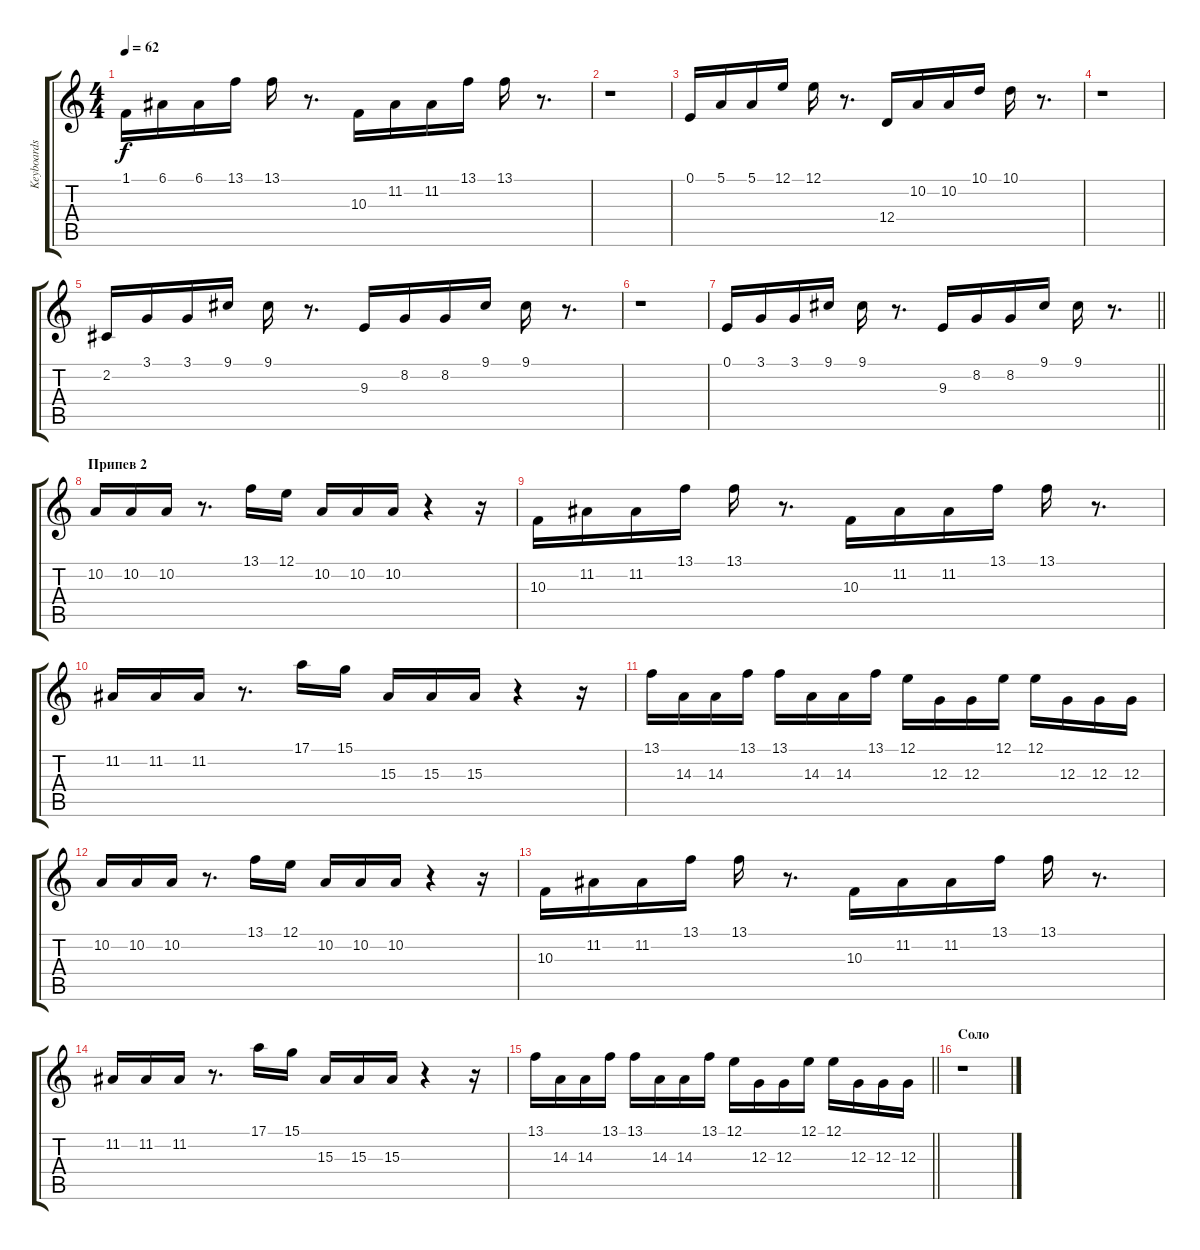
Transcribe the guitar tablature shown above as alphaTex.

\track ("Keyboards # 1" "Keyboards ") {instrument stringensemble1}
\staff {score tabs}
\tuning (E4 B3 G3 D3 A2 E2) {hide}
\ts (4 4)
\tempo 62
\clef g2
\ks c
1.1.16{dy f} 6.1.16 6.1.16 13.1.16 13.1.16 r.8{d} 10.3.16 11.2.16 11.2.16 13.1.16 13.1.16 r.8{d} |
r.1 |
0.1.16 5.1.16 5.1.16 12.1.16 12.1.16 r.8{d} 12.4.16 10.2.16 10.2.16 10.1.16 10.1.16 r.8{d} |
r.1 |
2.2.16 3.1.16 3.1.16 9.1.16 9.1.16 r.8{d} 9.3.16 8.2.16 8.2.16 9.1.16 9.1.16 r.8{d} |
r.1 |
\barLineRight lightlight
0.1.16 3.1.16 3.1.16 9.1.16 9.1.16 r.8{d} 9.3.16 8.2.16 8.2.16 9.1.16 9.1.16 r.8{d} |
\section ("" "Припев 2")
10.2.16 10.2.16 10.2.16 r.8{d} 13.1.16 12.1.16 10.2.16 10.2.16 10.2.16 r.4 r.16 |
10.3.16 11.2.16 11.2.16 13.1.16 13.1.16 r.8{d} 10.3.16 11.2.16 11.2.16 13.1.16 13.1.16 r.8{d} |
11.2.16 11.2.16 11.2.16 r.8{d} 17.1.16 15.1.16 15.3.16 15.3.16 15.3.16 r.4 r.16 |
13.1.16 14.3.16 14.3.16 13.1.16 13.1.16 14.3.16 14.3.16 13.1.16 12.1.16 12.3.16 12.3.16 12.1.16 12.1.16 12.3.16 12.3.16 12.3.16 |
10.2.16 10.2.16 10.2.16 r.8{d} 13.1.16 12.1.16 10.2.16 10.2.16 10.2.16 r.4 r.16 |
10.3.16 11.2.16 11.2.16 13.1.16 13.1.16 r.8{d} 10.3.16 11.2.16 11.2.16 13.1.16 13.1.16 r.8{d} |
11.2.16 11.2.16 11.2.16 r.8{d} 17.1.16 15.1.16 15.3.16 15.3.16 15.3.16 r.4 r.16 |
\barLineRight lightlight
13.1.16 14.3.16 14.3.16 13.1.16 13.1.16 14.3.16 14.3.16 13.1.16 12.1.16 12.3.16 12.3.16 12.1.16 12.1.16 12.3.16 12.3.16 12.3.16 |
\section ("" "Соло")
r.1
